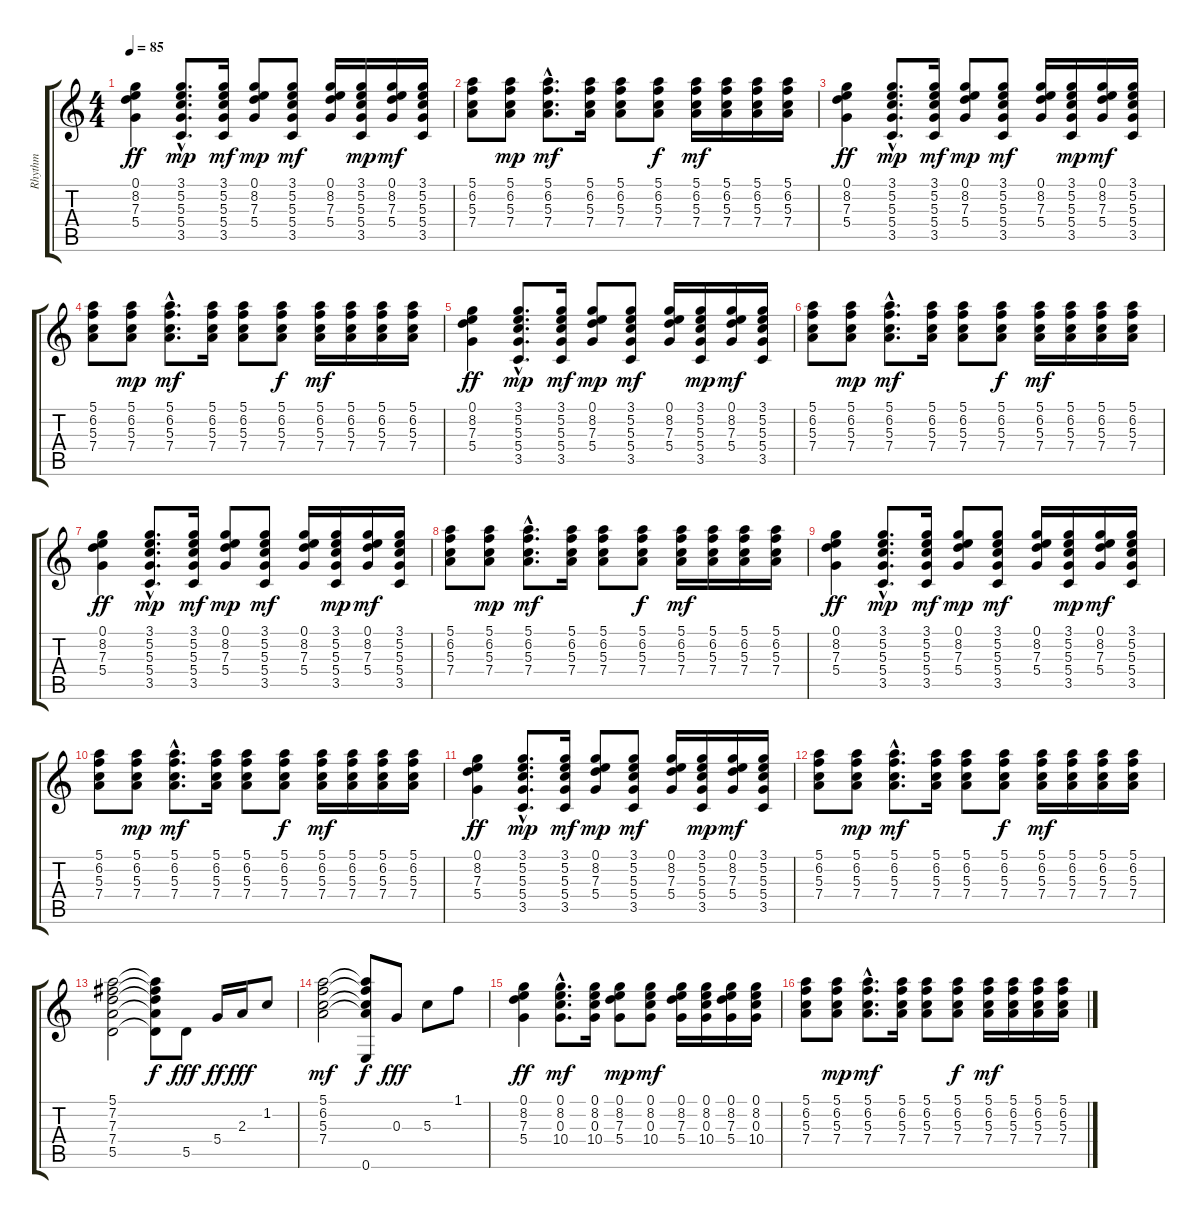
\track ("Rhythm" "Rhythm") {instrument acousticguitarsteel}
\staff {score tabs}
\tuning (E4 B3 G3 D3 A2 E2) {hide}
\ts (4 4)
\tempo 85
\clef g2
\ks c
(0.1 8.2 7.3 5.4).4{dy ff} (3.1{hac} 5.2{hac} 5.3{hac} 5.4{hac} 3.5{hac}).8{d dy mp} (3.1 5.2 5.3 5.4 3.5).16{dy mf} (0.1 8.2 7.3 5.4).8{dy mp} (3.1 5.2 5.3 5.4 3.5).8{dy mf} (0.1 8.2 7.3 5.4).16 (3.1 5.2 5.3 5.4 3.5).16{dy mp} (0.1 8.2 7.3 5.4).16{dy mf} (3.1 5.2 5.3 5.4 3.5).16 |
(5.1 6.2 5.3 7.4).8 (5.1 6.2 5.3 7.4).8{dy mp} (5.1{hac} 6.2{hac} 5.3{hac} 7.4{hac}).8{d dy mf} (5.1 6.2 5.3 7.4).16 (5.1 6.2 5.3 7.4).8 (5.1 6.2 5.3 7.4).8{dy f} (5.1 6.2 5.3 7.4).16{dy mf} (5.1 6.2 5.3 7.4).16 (5.1 6.2 5.3 7.4).16 (5.1 6.2 5.3 7.4).16 |
(0.1 8.2 7.3 5.4).4{dy ff} (3.1{hac} 5.2{hac} 5.3{hac} 5.4{hac} 3.5{hac}).8{d dy mp} (3.1 5.2 5.3 5.4 3.5).16{dy mf} (0.1 8.2 7.3 5.4).8{dy mp} (3.1 5.2 5.3 5.4 3.5).8{dy mf} (0.1 8.2 7.3 5.4).16 (3.1 5.2 5.3 5.4 3.5).16{dy mp} (0.1 8.2 7.3 5.4).16{dy mf} (3.1 5.2 5.3 5.4 3.5).16 |
(5.1 6.2 5.3 7.4).8 (5.1 6.2 5.3 7.4).8{dy mp} (5.1{hac} 6.2{hac} 5.3{hac} 7.4{hac}).8{d dy mf} (5.1 6.2 5.3 7.4).16 (5.1 6.2 5.3 7.4).8 (5.1 6.2 5.3 7.4).8{dy f} (5.1 6.2 5.3 7.4).16{dy mf} (5.1 6.2 5.3 7.4).16 (5.1 6.2 5.3 7.4).16 (5.1 6.2 5.3 7.4).16 |
(0.1 8.2 7.3 5.4).4{dy ff} (3.1{hac} 5.2{hac} 5.3{hac} 5.4{hac} 3.5{hac}).8{d dy mp} (3.1 5.2 5.3 5.4 3.5).16{dy mf} (0.1 8.2 7.3 5.4).8{dy mp} (3.1 5.2 5.3 5.4 3.5).8{dy mf} (0.1 8.2 7.3 5.4).16 (3.1 5.2 5.3 5.4 3.5).16{dy mp} (0.1 8.2 7.3 5.4).16{dy mf} (3.1 5.2 5.3 5.4 3.5).16 |
(5.1 6.2 5.3 7.4).8 (5.1 6.2 5.3 7.4).8{dy mp} (5.1{hac} 6.2{hac} 5.3{hac} 7.4{hac}).8{d dy mf} (5.1 6.2 5.3 7.4).16 (5.1 6.2 5.3 7.4).8 (5.1 6.2 5.3 7.4).8{dy f} (5.1 6.2 5.3 7.4).16{dy mf} (5.1 6.2 5.3 7.4).16 (5.1 6.2 5.3 7.4).16 (5.1 6.2 5.3 7.4).16 |
(0.1 8.2 7.3 5.4).4{dy ff} (3.1{hac} 5.2{hac} 5.3{hac} 5.4{hac} 3.5{hac}).8{d dy mp} (3.1 5.2 5.3 5.4 3.5).16{dy mf} (0.1 8.2 7.3 5.4).8{dy mp} (3.1 5.2 5.3 5.4 3.5).8{dy mf} (0.1 8.2 7.3 5.4).16 (3.1 5.2 5.3 5.4 3.5).16{dy mp} (0.1 8.2 7.3 5.4).16{dy mf} (3.1 5.2 5.3 5.4 3.5).16 |
(5.1 6.2 5.3 7.4).8 (5.1 6.2 5.3 7.4).8{dy mp} (5.1{hac} 6.2{hac} 5.3{hac} 7.4{hac}).8{d dy mf} (5.1 6.2 5.3 7.4).16 (5.1 6.2 5.3 7.4).8 (5.1 6.2 5.3 7.4).8{dy f} (5.1 6.2 5.3 7.4).16{dy mf} (5.1 6.2 5.3 7.4).16 (5.1 6.2 5.3 7.4).16 (5.1 6.2 5.3 7.4).16 |
(0.1 8.2 7.3 5.4).4{dy ff} (3.1{hac} 5.2{hac} 5.3{hac} 5.4{hac} 3.5{hac}).8{d dy mp} (3.1 5.2 5.3 5.4 3.5).16{dy mf} (0.1 8.2 7.3 5.4).8{dy mp} (3.1 5.2 5.3 5.4 3.5).8{dy mf} (0.1 8.2 7.3 5.4).16 (3.1 5.2 5.3 5.4 3.5).16{dy mp} (0.1 8.2 7.3 5.4).16{dy mf} (3.1 5.2 5.3 5.4 3.5).16 |
(5.1 6.2 5.3 7.4).8 (5.1 6.2 5.3 7.4).8{dy mp} (5.1{hac} 6.2{hac} 5.3{hac} 7.4{hac}).8{d dy mf} (5.1 6.2 5.3 7.4).16 (5.1 6.2 5.3 7.4).8 (5.1 6.2 5.3 7.4).8{dy f} (5.1 6.2 5.3 7.4).16{dy mf} (5.1 6.2 5.3 7.4).16 (5.1 6.2 5.3 7.4).16 (5.1 6.2 5.3 7.4).16 |
(0.1 8.2 7.3 5.4).4{dy ff} (3.1{hac} 5.2{hac} 5.3{hac} 5.4{hac} 3.5{hac}).8{d dy mp} (3.1 5.2 5.3 5.4 3.5).16{dy mf} (0.1 8.2 7.3 5.4).8{dy mp} (3.1 5.2 5.3 5.4 3.5).8{dy mf} (0.1 8.2 7.3 5.4).16 (3.1 5.2 5.3 5.4 3.5).16{dy mp} (0.1 8.2 7.3 5.4).16{dy mf} (3.1 5.2 5.3 5.4 3.5).16 |
(5.1 6.2 5.3 7.4).8 (5.1 6.2 5.3 7.4).8{dy mp} (5.1{hac} 6.2{hac} 5.3{hac} 7.4{hac}).8{d dy mf} (5.1 6.2 5.3 7.4).16 (5.1 6.2 5.3 7.4).8 (5.1 6.2 5.3 7.4).8{dy f} (5.1 6.2 5.3 7.4).16{dy mf} (5.1 6.2 5.3 7.4).16 (5.1 6.2 5.3 7.4).16 (5.1 6.2 5.3 7.4).16 |
(5.1 7.2 7.3 7.4 5.5).2 (5.1{t} 7.2{t} 7.3{t} 7.4{t} 5.5{t}).8{dy f} 5.5.8{dy fff} 5.4.16{dy ff} 2.3.16{dy fff} 1.2.8 |
(5.1 6.2 5.3 7.4).2{dy mf} (5.1{t} 6.2{t} 5.3{t} 7.4{t} 0.6).8{dy f} 0.3.8{dy fff} 5.3.8 1.1.8 |
(0.1 8.2 7.3 5.4).4{dy ff} (0.1{hac} 8.2{hac} 0.3{hac} 10.4{hac}).8{d dy mf} (0.1 8.2 0.3 10.4).16 (0.1 8.2 7.3 5.4).8{dy mp} (0.1 8.2 0.3 10.4).8{dy mf} (0.1 8.2 7.3 5.4).16 (0.1 8.2 0.3 10.4).16 (0.1 8.2 7.3 5.4).16 (0.1 8.2 0.3 10.4).16 |
(5.1 6.2 5.3 7.4).8 (5.1 6.2 5.3 7.4).8{dy mp} (5.1{hac} 6.2{hac} 5.3{hac} 7.4{hac}).8{d dy mf} (5.1 6.2 5.3 7.4).16 (5.1 6.2 5.3 7.4).8 (5.1 6.2 5.3 7.4).8{dy f} (5.1 6.2 5.3 7.4).16{dy mf} (5.1 6.2 5.3 7.4).16 (5.1 6.2 5.3 7.4).16 (5.1 6.2 5.3 7.4).16
